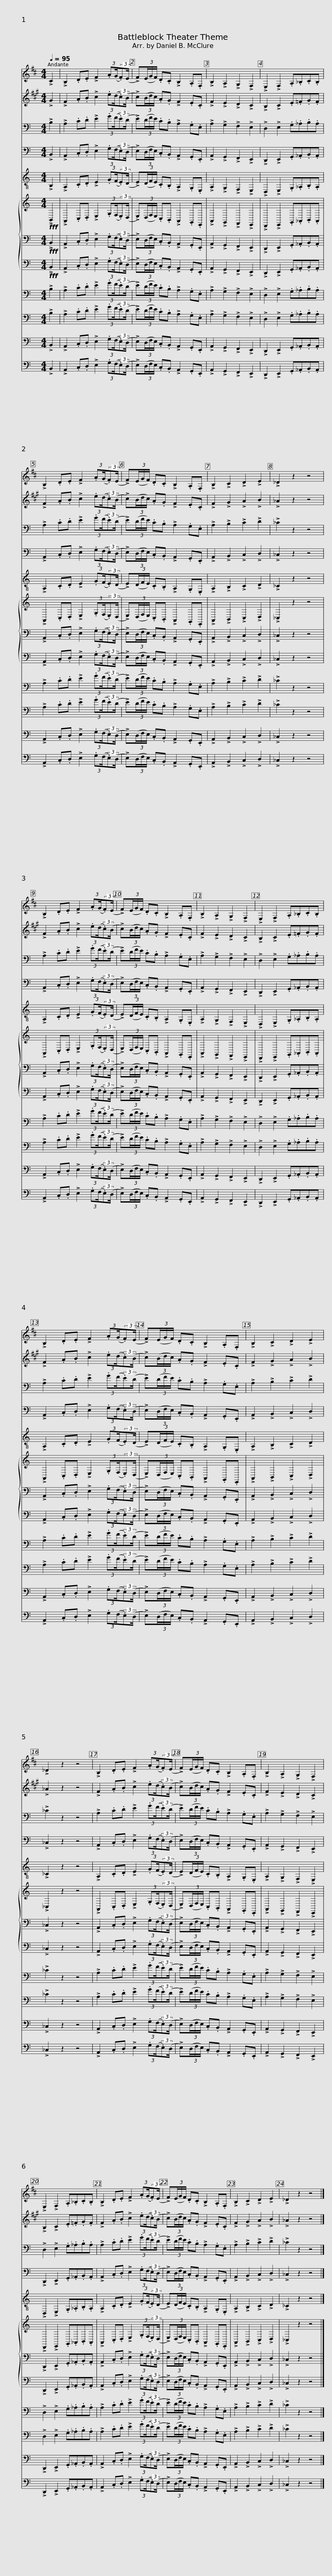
X:1
%%score 1 2 3 4 5 { 6 | 7 | 8 } 9 10 11 12
L:1/8
Q:1/4=95
M:4/4
I:linebreak $
K:C
V:1 treble transpose=-14
V:2 treble transpose=-21
V:3 bass transpose=-12
V:4 bass
V:5 treble-8
V:6 treble
V:7 bass
V:8 bass
V:9 bass transpose=-12
V:10 bass transpose=-12
V:11 bass
V:12 bass
V:1
[K:D] !>!C2 | !>!B,2 .D.E !>!F2 (3:2:2.A(G/(3:2:2.F)(E/ | !>!F)(3(E/G/F/) .D.C !>!B,2 .A,.F, | !>!B,2 !>!A,2 !>!G,2 !>!F,2 |$ !>!E,2 !>!F,2 .A,._B,.C.B, | %5
 !>!B,2 .D.E !>!F2 (3:2:2.A(G/(3:2:2.F)(E/ | !>!F)(3(E/G/F/) .D.C !>!B,2 .A,.F, | !>!B,2 !>!C2 !>!D2 !>!E2 |$ !>!_D2 z2 z4 | !>!B,2 .D.E !>!F2 (3:2:2.A(G/(3:2:2.F)(E/ | %10
 !>!F)(3(E/G/F/) .D.C !>!B,2 .A,.F, | !>!B,2 !>!A,2 !>!G,2 !>!F,2 |$ !>!E,2 !>!F,2 .A,._B,.C.B, | !>!B,2 .D.E !>!F2 (3:2:2.A(G/(3:2:2.F)(E/ | !>!F)(3(E/G/F/) .D.C !>!B,2 .A,.F, | %15
 !>!B,2 !>!C2 !>!D2 !>!E2 |$ !>!_D2 z2 z4 | !>!B,2 .D.E !>!F2 (3:2:2.A(G/(3:2:2.F)(E/ | !>!F)(3(E/G/F/) .D.C !>!B,2 .A,.F, | !>!B,2 !>!A,2 !>!G,2 !>!F,2 |$ %20
 !>!E,2 !>!F,2 .A,._B,.C.B, | !>!B,2 .D.E !>!F2 (3:2:2.A(G/(3:2:2.F)(E/ | !>!F)(3(E/G/F/) .D.C !>!B,2 .A,.F, | !>!B,2 !>!C2 !>!D2 !>!E2 |$ !>!_D2 z2 z4 |] %25
V:2
[K:A] !>!G2 | !>!F2 .A.B !>!c2 (3:2:2.e(d/(3:2:2.c)(B/ | !>!c)(3(B/d/c/) .A.G !>!F2 .E.C | !>!F2 !>!E2 !>!D2 !>!C2 |$ !>!B,2 !>!C2 .E.=F.G.F | %5
 !>!F2 .A.B !>!c2 (3:2:2.e(d/(3:2:2.c)(B/ | !>!c)(3(B/d/c/) .A.G !>!F2 .E.C | !>!F2 !>!G2 !>!A2 !>!B2 |$ !>!_A2 z2 z4 | !>!F2 .A.B !>!c2 (3:2:2.e(d/(3:2:2.c)(B/ | %10
 !>!c)(3(B/d/c/) .A.G !>!F2 .E.C | !>!F2 !>!E2 !>!D2 !>!C2 |$ !>!B,2 !>!C2 .E.=F.G.F | !>!F2 .A.B !>!c2 (3:2:2.e(d/(3:2:2.c)(B/ | !>!c)(3(B/d/c/) .A.G !>!F2 .E.C | %15
 !>!F2 !>!G2 !>!A2 !>!B2 |$ !>!_A2 z2 z4 | !>!F2 .A.B !>!c2 (3:2:2.e(d/(3:2:2.c)(B/ | !>!c)(3(B/d/c/) .A.G !>!F2 .E.C | !>!F2 !>!E2 !>!D2 !>!C2 |$ %20
 !>!B,2 !>!C2 .E.=F.G.F | !>!F2 .A.B !>!c2 (3:2:2.e(d/(3:2:2.c)(B/ | !>!c)(3(B/d/c/) .A.G !>!F2 .E.C | !>!F2 !>!G2 !>!A2 !>!B2 |$ !>!_A2 z2 z4 |] %25
V:3
 !>!B,2 | !>!A,2 .C.D !>!E2 (3:2:2.G(F/(3:2:2.E)(D/ | !>!E)(3(D/F/E/) .C.B, !>!A,2 .G,.E, | !>!A,2 !>!G,2 !>!F,2 !>!E,2 |$ !>!D,2 !>!E,2 .G,._A,.B,.A, | %5
 !>!A,2 .C.D !>!E2 (3:2:2.G(F/(3:2:2.E)(D/ | !>!E)(3(D/F/E/) .C.B, !>!A,2 .G,.E, | !>!A,2 !>!B,2 !>!C2 !>!D2 |$ !>!_C2 z2 z4 | !>!A,2 .C.D !>!E2 (3:2:2.G(F/(3:2:2.E)(D/ | %10
 !>!E)(3(D/F/E/) .C.B, !>!A,2 .G,.E, | !>!A,2 !>!G,2 !>!F,2 !>!E,2 |$ !>!D,2 !>!E,2 .G,._A,.B,.A, | !>!A,2 .C.D !>!E2 (3:2:2.G(F/(3:2:2.E)(D/ | !>!E)(3(D/F/E/) .C.B, !>!A,2 .G,.E, | %15
 !>!A,2 !>!B,2 !>!C2 !>!D2 |$ !>!_C2 z2 z4 | !>!A,2 .C.D !>!E2 (3:2:2.G(F/(3:2:2.E)(D/ | !>!E)(3(D/F/E/) .C.B, !>!A,2 .G,.E, | !>!A,2 !>!G,2 !>!F,2 !>!E,2 |$ %20
 !>!D,2 !>!E,2 .G,._A,.B,.A, | !>!A,2 .C.D !>!E2 (3:2:2.G(F/(3:2:2.E)(D/ | !>!E)(3(D/F/E/) .C.B, !>!A,2 .G,.E, | !>!A,2 !>!B,2 !>!C2 !>!D2 |$ !>!_C2 z2 z4 |] %25
V:4
 !>!B,,2 | !>!A,,2 .C,.D, !>!E,2 (3:2:2.G,(F,/(3:2:2.E,)(D,/ | !>!E,)(3(D,/F,/E,/) .C,.B,, !>!A,,2 .G,,.E,, | !>!A,,2 !>!G,,2 !>!F,,2 !>!E,,2 |$ !>!D,,2 !>!E,,2 .G,,._A,,.B,,.A,, | %5
 !>!A,,2 .C,.D, !>!E,2 (3:2:2.G,(F,/(3:2:2.E,)(D,/ | !>!E,)(3(D,/F,/E,/) .C,.B,, !>!A,,2 .G,,.E,, | !>!A,,2 !>!B,,2 !>!C,2 !>!D,2 |$ !>!_C,2 z2 z4 | !>!A,,2 .C,.D, !>!E,2 (3:2:2.G,(F,/(3:2:2.E,)(D,/ | %10
 !>!E,)(3(D,/F,/E,/) .C,.B,, !>!A,,2 .G,,.E,, | !>!A,,2 !>!G,,2 !>!F,,2 !>!E,,2 |$ !>!D,,2 !>!E,,2 .G,,._A,,.B,,.A,, | !>!A,,2 .C,.D, !>!E,2 (3:2:2.G,(F,/(3:2:2.E,)(D,/ | !>!E,)(3(D,/F,/E,/) .C,.B,, !>!A,,2 .G,,.E,, | %15
 !>!A,,2 !>!B,,2 !>!C,2 !>!D,2 |$ !>!_C,2 z2 z4 | !>!A,,2 .C,.D, !>!E,2 (3:2:2.G,(F,/(3:2:2.E,)(D,/ | !>!E,)(3(D,/F,/E,/) .C,.B,, !>!A,,2 .G,,.E,, | !>!A,,2 !>!G,,2 !>!F,,2 !>!E,,2 |$ %20
 !>!D,,2 !>!E,,2 .G,,._A,,.B,,.A,, | !>!A,,2 .C,.D, !>!E,2 (3:2:2.G,(F,/(3:2:2.E,)(D,/ | !>!E,)(3(D,/F,/E,/) .C,.B,, !>!A,,2 .G,,.E,, | !>!A,,2 !>!B,,2 !>!C,2 !>!D,2 |$ !>!_C,2 z2 z4 |] %25
V:5
 !>!B,2 | !>!A,2 .C.D !>!E2 (3:2:2.G(F/(3:2:2.E)(D/ | !>!E)(3(D/F/E/) .C.B, !>!A,2 .G,.E, | !>!A,2 !>!G,2 !>!F,2 !>!E,2 |$ !>!D,2 !>!E,2 .G,._A,.B,.A, | %5
 !>!A,2 .C.D !>!E2 (3:2:2.G(F/(3:2:2.E)(D/ | !>!E)(3(D/F/E/) .C.B, !>!A,2 .G,.E, | !>!A,2 !>!B,2 !>!C2 !>!D2 |$ !>!_C2 z2 z4 | !>!A,2 .C.D !>!E2 (3:2:2.G(F/(3:2:2.E)(D/ | %10
 !>!E)(3(D/F/E/) .C.B, !>!A,2 .G,.E, | !>!A,2 !>!G,2 !>!F,2 !>!E,2 |$ !>!D,2 !>!E,2 .G,._A,.B,.A, | !>!A,2 .C.D !>!E2 (3:2:2.G(F/(3:2:2.E)(D/ | !>!E)(3(D/F/E/) .C.B, !>!A,2 .G,.E, | %15
 !>!A,2 !>!B,2 !>!C2 !>!D2 |$ !>!_C2 z2 z4 | !>!A,2 .C.D !>!E2 (3:2:2.G(F/(3:2:2.E)(D/ | !>!E)(3(D/F/E/) .C.B, !>!A,2 .G,.E, | !>!A,2 !>!G,2 !>!F,2 !>!E,2 |$ %20
 !>!D,2 !>!E,2 .G,._A,.B,.A, | !>!A,2 .C.D !>!E2 (3:2:2.G(F/(3:2:2.E)(D/ | !>!E)(3(D/F/E/) .C.B, !>!A,2 .G,.E, | !>!A,2 !>!B,2 !>!C2 !>!D2 |$ !>!_C2 z2 z4 |] %25
V:6
!fff! !>!B,,2 | !>!A,,2 .C,.D, !>!E,2 (3:2:2.G,(F,/(3:2:2.E,)(D,/ | !>!E,)(3(D,/F,/E,/) .C,.B,, !>!A,,2 .G,,.E,, | !>!A,,2 !>!G,,2 !>!F,,2 !>!E,,2 |$ !>!D,,2 !>!E,,2 .G,,._A,,.B,,.A,, | %5
 !>!A,,2 .C,.D, !>!E,2 (3:2:2.G,(F,/(3:2:2.E,)(D,/ | !>!E,)(3(D,/F,/E,/) .C,.B,, !>!A,,2 .G,,.E,, | !>!A,,2 !>!B,,2 !>!C,2 !>!D,2 |$ !>!_C,2 z2 z4 | !>!A,,2 .C,.D, !>!E,2 (3:2:2.G,(F,/(3:2:2.E,)(D,/ | %10
 !>!E,)(3(D,/F,/E,/) .C,.B,, !>!A,,2 .G,,.E,, | !>!A,,2 !>!G,,2 !>!F,,2 !>!E,,2 |$ !>!D,,2 !>!E,,2 .G,,._A,,.B,,.A,, | !>!A,,2 .C,.D, !>!E,2 (3:2:2.G,(F,/(3:2:2.E,)(D,/ | !>!E,)(3(D,/F,/E,/) .C,.B,, !>!A,,2 .G,,.E,, | %15
 !>!A,,2 !>!B,,2 !>!C,2 !>!D,2 |$ !>!_C,2 z2 z4 | !>!A,,2 .C,.D, !>!E,2 (3:2:2.G,(F,/(3:2:2.E,)(D,/ | !>!E,)(3(D,/F,/E,/) .C,.B,, !>!A,,2 .G,,.E,, | !>!A,,2 !>!G,,2 !>!F,,2 !>!E,,2 |$ %20
 !>!D,,2 !>!E,,2 .G,,._A,,.B,,.A,, | !>!A,,2 .C,.D, !>!E,2 (3:2:2.G,(F,/(3:2:2.E,)(D,/ | !>!E,)(3(D,/F,/E,/) .C,.B,, !>!A,,2 .G,,.E,, | !>!A,,2 !>!B,,2 !>!C,2 !>!D,2 |$ !>!_C,2 z2 z4 |] %25
V:7
!fff! !>!B,,2 | !>!A,,2 .C,.D, !>!E,2 (3:2:2.G,(F,/(3:2:2.E,)(D,/ | !>!E,)(3(D,/F,/E,/) .C,.B,, !>!A,,2 .G,,.E,, | !>!A,,2 !>!G,,2 !>!F,,2 !>!E,,2 |$ !>!D,,2 !>!E,,2 .G,,._A,,.B,,.A,, | %5
 !>!A,,2 .C,.D, !>!E,2 (3:2:2.G,(F,/(3:2:2.E,)(D,/ | !>!E,)(3(D,/F,/E,/) .C,.B,, !>!A,,2 .G,,.E,, | !>!A,,2 !>!B,,2 !>!C,2 !>!D,2 |$ !>!_C,2 z2 z4 | !>!A,,2 .C,.D, !>!E,2 (3:2:2.G,(F,/(3:2:2.E,)(D,/ | %10
 !>!E,)(3(D,/F,/E,/) .C,.B,, !>!A,,2 .G,,.E,, | !>!A,,2 !>!G,,2 !>!F,,2 !>!E,,2 |$ !>!D,,2 !>!E,,2 .G,,._A,,.B,,.A,, | !>!A,,2 .C,.D, !>!E,2 (3:2:2.G,(F,/(3:2:2.E,)(D,/ | !>!E,)(3(D,/F,/E,/) .C,.B,, !>!A,,2 .G,,.E,, | %15
 !>!A,,2 !>!B,,2 !>!C,2 !>!D,2 |$ !>!_C,2 z2 z4 | !>!A,,2 .C,.D, !>!E,2 (3:2:2.G,(F,/(3:2:2.E,)(D,/ | !>!E,)(3(D,/F,/E,/) .C,.B,, !>!A,,2 .G,,.E,, | !>!A,,2 !>!G,,2 !>!F,,2 !>!E,,2 |$ %20
 !>!D,,2 !>!E,,2 .G,,._A,,.B,,.A,, | !>!A,,2 .C,.D, !>!E,2 (3:2:2.G,(F,/(3:2:2.E,)(D,/ | !>!E,)(3(D,/F,/E,/) .C,.B,, !>!A,,2 .G,,.E,, | !>!A,,2 !>!B,,2 !>!C,2 !>!D,2 |$ !>!_C,2 z2 z4 |] %25
V:8
!fff! !>!B,,2 | !>!A,,2 .C,.D, !>!E,2 (3:2:2.G,(F,/(3:2:2.E,)(D,/ | !>!E,)(3(D,/F,/E,/) .C,.B,, !>!A,,2 .G,,.E,, | !>!A,,2 !>!G,,2 !>!F,,2 !>!E,,2 |$ !>!D,,2 !>!E,,2 .G,,._A,,.B,,.A,, | %5
 !>!A,,2 .C,.D, !>!E,2 (3:2:2.G,(F,/(3:2:2.E,)(D,/ | !>!E,)(3(D,/F,/E,/) .C,.B,, !>!A,,2 .G,,.E,, | !>!A,,2 !>!B,,2 !>!C,2 !>!D,2 |$ !>!_C,2 z2 z4 | !>!A,,2 .C,.D, !>!E,2 (3:2:2.G,(F,/(3:2:2.E,)(D,/ | %10
 !>!E,)(3(D,/F,/E,/) .C,.B,, !>!A,,2 .G,,.E,, | !>!A,,2 !>!G,,2 !>!F,,2 !>!E,,2 |$ !>!D,,2 !>!E,,2 .G,,._A,,.B,,.A,, | !>!A,,2 .C,.D, !>!E,2 (3:2:2.G,(F,/(3:2:2.E,)(D,/ | !>!E,)(3(D,/F,/E,/) .C,.B,, !>!A,,2 .G,,.E,, | %15
 !>!A,,2 !>!B,,2 !>!C,2 !>!D,2 |$ !>!_C,2 z2 z4 | !>!A,,2 .C,.D, !>!E,2 (3:2:2.G,(F,/(3:2:2.E,)(D,/ | !>!E,)(3(D,/F,/E,/) .C,.B,, !>!A,,2 .G,,.E,, | !>!A,,2 !>!G,,2 !>!F,,2 !>!E,,2 |$ %20
 !>!D,,2 !>!E,,2 .G,,._A,,.B,,.A,, | !>!A,,2 .C,.D, !>!E,2 (3:2:2.G,(F,/(3:2:2.E,)(D,/ | !>!E,)(3(D,/F,/E,/) .C,.B,, !>!A,,2 .G,,.E,, | !>!A,,2 !>!B,,2 !>!C,2 !>!D,2 |$ !>!_C,2 z2 z4 |] %25
V:9
 !>!B,2 | !>!A,2 .C.D !>!E2 (3:2:2.G(F/(3:2:2.E)(D/ | !>!E)(3(D/F/E/) .C.B, !>!A,2 .G,.E, | !>!A,2 !>!G,2 !>!F,2 !>!E,2 |$ !>!D,2 !>!E,2 .G,._A,.B,.A, | %5
 !>!A,2 .C.D !>!E2 (3:2:2.G(F/(3:2:2.E)(D/ | !>!E)(3(D/F/E/) .C.B, !>!A,2 .G,.E, | !>!A,2 !>!B,2 !>!C2 !>!D2 |$ !>!_C2 z2 z4 | !>!A,2 .C.D !>!E2 (3:2:2.G(F/(3:2:2.E)(D/ | %10
 !>!E)(3(D/F/E/) .C.B, !>!A,2 .G,.E, | !>!A,2 !>!G,2 !>!F,2 !>!E,2 |$ !>!D,2 !>!E,2 .G,._A,.B,.A, | !>!A,2 .C.D !>!E2 (3:2:2.G(F/(3:2:2.E)(D/ | !>!E)(3(D/F/E/) .C.B, !>!A,2 .G,.E, | %15
 !>!A,2 !>!B,2 !>!C2 !>!D2 |$ !>!_C2 z2 z4 | !>!A,2 .C.D !>!E2 (3:2:2.G(F/(3:2:2.E)(D/ | !>!E)(3(D/F/E/) .C.B, !>!A,2 .G,.E, | !>!A,2 !>!G,2 !>!F,2 !>!E,2 |$ %20
 !>!D,2 !>!E,2 .G,._A,.B,.A, | !>!A,2 .C.D !>!E2 (3:2:2.G(F/(3:2:2.E)(D/ | !>!E)(3(D/F/E/) .C.B, !>!A,2 .G,.E, | !>!A,2 !>!B,2 !>!C2 !>!D2 |$ !>!_C2 z2 z4 |] %25
V:10
 !>!B,2 | !>!A,2 .C.D !>!E2 (3:2:2.G(F/(3:2:2.E)(D/ | !>!E)(3(D/F/E/) .C.B, !>!A,2 .G,.E, | !>!A,2 !>!G,2 !>!F,2 !>!E,2 |$ !>!D,2 !>!E,2 .G,._A,.B,.A, | %5
 !>!A,2 .C.D !>!E2 (3:2:2.G(F/(3:2:2.E)(D/ | !>!E)(3(D/F/E/) .C.B, !>!A,2 .G,.E, | !>!A,2 !>!B,2 !>!C2 !>!D2 |$ !>!_C2 z2 z4 | !>!A,2 .C.D !>!E2 (3:2:2.G(F/(3:2:2.E)(D/ | %10
 !>!E)(3(D/F/E/) .C.B, !>!A,2 .G,.E, | !>!A,2 !>!G,2 !>!F,2 !>!E,2 |$ !>!D,2 !>!E,2 .G,._A,.B,.A, | !>!A,2 .C.D !>!E2 (3:2:2.G(F/(3:2:2.E)(D/ | !>!E)(3(D/F/E/) .C.B, !>!A,2 .G,.E, | %15
 !>!A,2 !>!B,2 !>!C2 !>!D2 |$ !>!_C2 z2 z4 | !>!A,2 .C.D !>!E2 (3:2:2.G(F/(3:2:2.E)(D/ | !>!E)(3(D/F/E/) .C.B, !>!A,2 .G,.E, | !>!A,2 !>!G,2 !>!F,2 !>!E,2 |$ %20
 !>!D,2 !>!E,2 .G,._A,.B,.A, | !>!A,2 .C.D !>!E2 (3:2:2.G(F/(3:2:2.E)(D/ | !>!E)(3(D/F/E/) .C.B, !>!A,2 .G,.E, | !>!A,2 !>!B,2 !>!C2 !>!D2 |$ !>!_C2 z2 z4 |] %25
V:11
 !>!B,,2 | !>!A,,2 .C,.D, !>!E,2 (3:2:2.G,(F,/(3:2:2.E,)(D,/ | !>!E,)(3(D,/F,/E,/) .C,.B,, !>!A,,2 .G,,.E,, | !>!A,,2 !>!G,,2 !>!F,,2 !>!E,,2 |$ !>!D,,2 !>!E,,2 .G,,._A,,.B,,.A,, | %5
 !>!A,,2 .C,.D, !>!E,2 (3:2:2.G,(F,/(3:2:2.E,)(D,/ | !>!E,)(3(D,/F,/E,/) .C,.B,, !>!A,,2 .G,,.E,, | !>!A,,2 !>!B,,2 !>!C,2 !>!D,2 |$ !>!_C,2 z2 z4 | !>!A,,2 .C,.D, !>!E,2 (3:2:2.G,(F,/(3:2:2.E,)(D,/ | %10
 !>!E,)(3(D,/F,/E,/) .C,.B,, !>!A,,2 .G,,.E,, | !>!A,,2 !>!G,,2 !>!F,,2 !>!E,,2 |$ !>!D,,2 !>!E,,2 .G,,._A,,.B,,.A,, | !>!A,,2 .C,.D, !>!E,2 (3:2:2.G,(F,/(3:2:2.E,)(D,/ | !>!E,)(3(D,/F,/E,/) .C,.B,, !>!A,,2 .G,,.E,, | %15
 !>!A,,2 !>!B,,2 !>!C,2 !>!D,2 |$ !>!_C,2 z2 z4 | !>!A,,2 .C,.D, !>!E,2 (3:2:2.G,(F,/(3:2:2.E,)(D,/ | !>!E,)(3(D,/F,/E,/) .C,.B,, !>!A,,2 .G,,.E,, | !>!A,,2 !>!G,,2 !>!F,,2 !>!E,,2 |$ %20
 !>!D,,2 !>!E,,2 .G,,._A,,.B,,.A,, | !>!A,,2 .C,.D, !>!E,2 (3:2:2.G,(F,/(3:2:2.E,)(D,/ | !>!E,)(3(D,/F,/E,/) .C,.B,, !>!A,,2 .G,,.E,, | !>!A,,2 !>!B,,2 !>!C,2 !>!D,2 |$ !>!_C,2 z2 z4 |] %25
V:12
 !>!B,,2 | !>!A,,2 .C,.D, !>!E,2 (3:2:2.G,(F,/(3:2:2.E,)(D,/ | !>!E,)(3(D,/F,/E,/) .C,.B,, !>!A,,2 .G,,.E,, | !>!A,,2 !>!G,,2 !>!F,,2 !>!E,,2 |$ !>!D,,2 !>!E,,2 .G,,._A,,.B,,.A,, | %5
 !>!A,,2 .C,.D, !>!E,2 (3:2:2.G,(F,/(3:2:2.E,)(D,/ | !>!E,)(3(D,/F,/E,/) .C,.B,, !>!A,,2 .G,,.E,, | !>!A,,2 !>!B,,2 !>!C,2 !>!D,2 |$ !>!_C,2 z2 z4 | !>!A,,2 .C,.D, !>!E,2 (3:2:2.G,(F,/(3:2:2.E,)(D,/ | %10
 !>!E,)(3(D,/F,/E,/) .C,.B,, !>!A,,2 .G,,.E,, | !>!A,,2 !>!G,,2 !>!F,,2 !>!E,,2 |$ !>!D,,2 !>!E,,2 .G,,._A,,.B,,.A,, | !>!A,,2 .C,.D, !>!E,2 (3:2:2.G,(F,/(3:2:2.E,)(D,/ | !>!E,)(3(D,/F,/E,/) .C,.B,, !>!A,,2 .G,,.E,, | %15
 !>!A,,2 !>!B,,2 !>!C,2 !>!D,2 |$ !>!_C,2 z2 z4 | !>!A,,2 .C,.D, !>!E,2 (3:2:2.G,(F,/(3:2:2.E,)(D,/ | !>!E,)(3(D,/F,/E,/) .C,.B,, !>!A,,2 .G,,.E,, | !>!A,,2 !>!G,,2 !>!F,,2 !>!E,,2 |$ %20
 !>!D,,2 !>!E,,2 .G,,._A,,.B,,.A,, | !>!A,,2 .C,.D, !>!E,2 (3:2:2.G,(F,/(3:2:2.E,)(D,/ | !>!E,)(3(D,/F,/E,/) .C,.B,, !>!A,,2 .G,,.E,, | !>!A,,2 !>!B,,2 !>!C,2 !>!D,2 |$ !>!_C,2 z2 z4 |] %25
